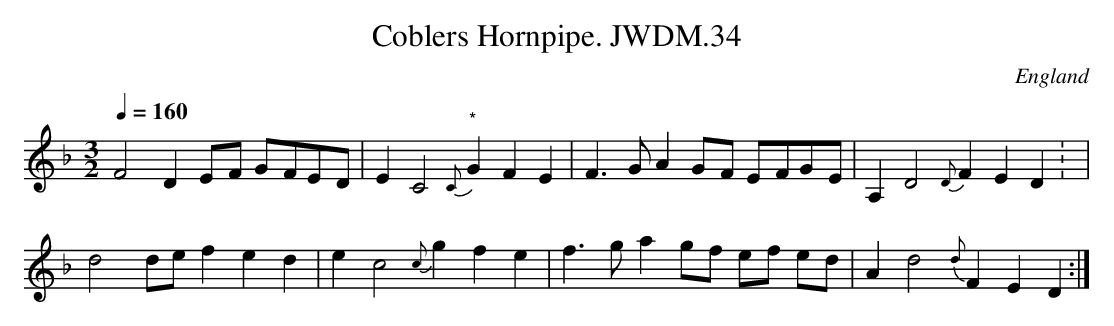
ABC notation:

X:1
T:Coblers Hornpipe. JWDM.34
M:3/2
L:1/4
Q:160
O:England
K:F
F2 D E/-F/ G/-F/E/-D/|E C2"*"{C}  GFE|F>G A G/-F/ E/-F/G/-E/|A, D2{D}  F
ED:
|!
d2 d/e/ fed|e c2{c} gfe|f>g a g/-f/ e/-f/ e/-d/|A d2{d} FED:|]
